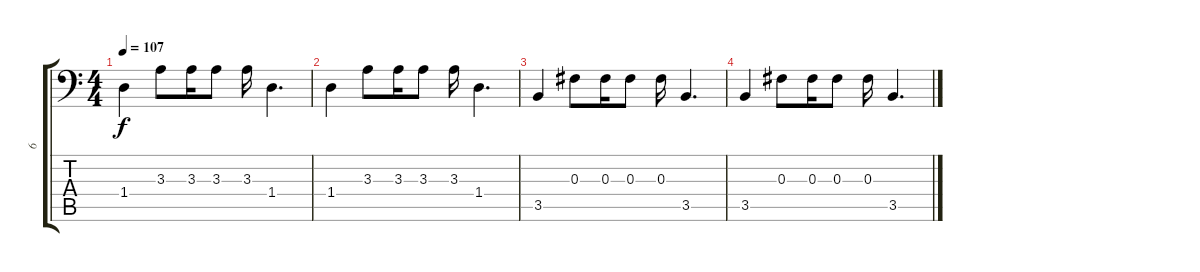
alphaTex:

\track ("6" "6") {instrument synthbass1}
\staff {score tabs}
\tuning (Eb3 Bb2 Gb2 Db2 Ab1 Db1) {hide}
\ts (4 4)
\tempo 107
\clef f4
\ks c
1.4.4{dy f} 3.3.8 3.3.16 3.3.8 3.3.16 1.4.4{d} |
1.4.4 3.3.8 3.3.16 3.3.8 3.3.16 1.4.4{d} |
3.5.4 0.3.8 0.3.16 0.3.8 0.3.16 3.5.4{d} |
3.5.4 0.3.8 0.3.16 0.3.8 0.3.16 3.5.4{d}
